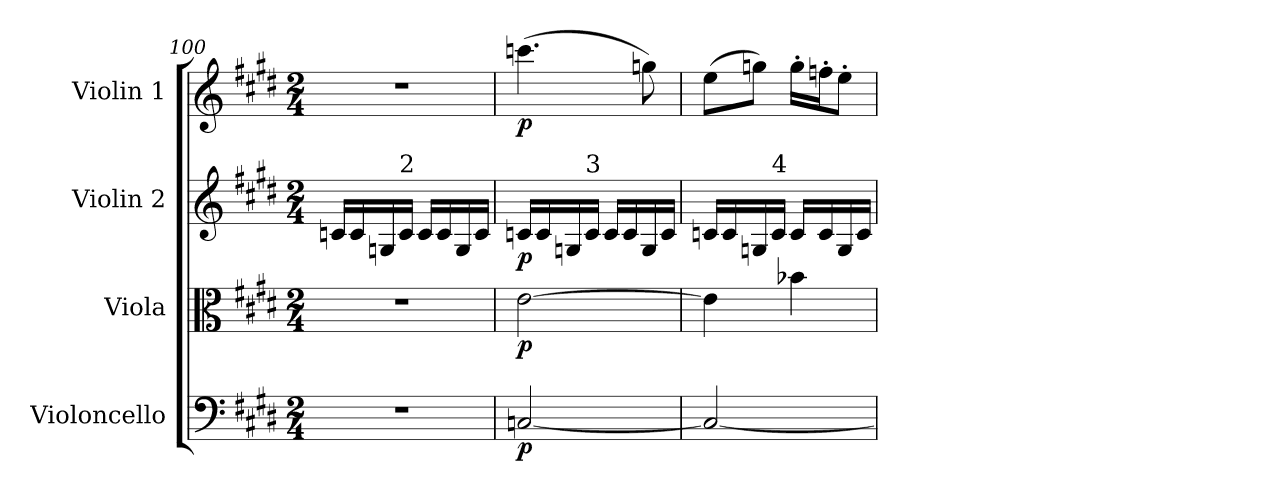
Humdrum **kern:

**kern	**dynam	**kern	**dynam	**kern	**dynam	**kern	**dynam
*part4	*part4	*part3	*part3	*part2	*part2	*part1	*part1
*staff4	*staff4	*staff3	*staff3	*staff2	*staff2	*staff1	*staff1
*I"Violoncello	*	*I"Viola	*	*I"Violin 2	*	*I"Violin 1	*
*I'Vc	*	*I'Vla	*	*I'Vln	*	*I'Vln	*
!!LO:LB:g=z
*clefF4	*	*clefC3	*	*clefG2	*	*clefG2	*
*k[f#c#g#d#]	*	*k[f#c#g#d#]	*	*k[f#c#g#d#]	*	*k[f#c#g#d#]	*
*M2/4	*	*M2/4	*	*M2/4	*	*M2/4	*
=100	=100	=100	=100	=100	=100	=100	=100
2r	.	2r	.	16cn/LL	.	2r	.
.	.	.	.	16c/	.	.	.
.	.	.	.	16Gn/	.	.	.
!	!	!	!	!LO:TX:a:t=2	!	!	!
.	.	.	.	16c/JJ	.	.	.
.	.	.	.	16c/LL	.	.	.
.	.	.	.	16c/	.	.	.
.	.	.	.	16G/	.	.	.
.	.	.	.	16c/JJ	.	.	.
=101	=101	=101	=101	=101	=101	=101	=101
!	!LO:DY:b	!	!LO:DY:b	!	!LO:DY:b	!	!LO:DY:b
[2Cn/	p	[2e\	p	16cn/LL	p	(4.cccn\	p
.	.	.	.	16c/	.	.	.
.	.	.	.	16Gn/	.	.	.
!	!	!	!	!LO:TX:a:t=3	!	!	!
.	.	.	.	16c/JJ	.	.	.
.	.	.	.	16c/LL	.	.	.
.	.	.	.	16c/	.	.	.
.	.	.	.	16G/	.	8ggn\)	.
.	.	.	.	16c/JJ	.	.	.
=102	=102	=102	=102	=102	=102	=102	=102
2C/_	.	4e\]	.	16cn/LL	.	(8ee\L	.
.	.	.	.	16c/	.	.	.
.	.	.	.	16Gn/	.	8ggn\J)	.
!	!	!	!	!LO:TX:a:t=4	!	!	!
.	.	.	.	16c/JJ	.	.	.
.	.	4b-X\	.	16c/LL	.	16gg'\LL	.
.	.	.	.	16c/	.	16ffn'\J	.
.	.	.	.	16G/	.	8ee'\J	.
.	.	.	.	16c/JJ	.	.	.
=	=	=	=	=	=	=	=
*-	*-	*-	*-	*-	*-	*-	*-
